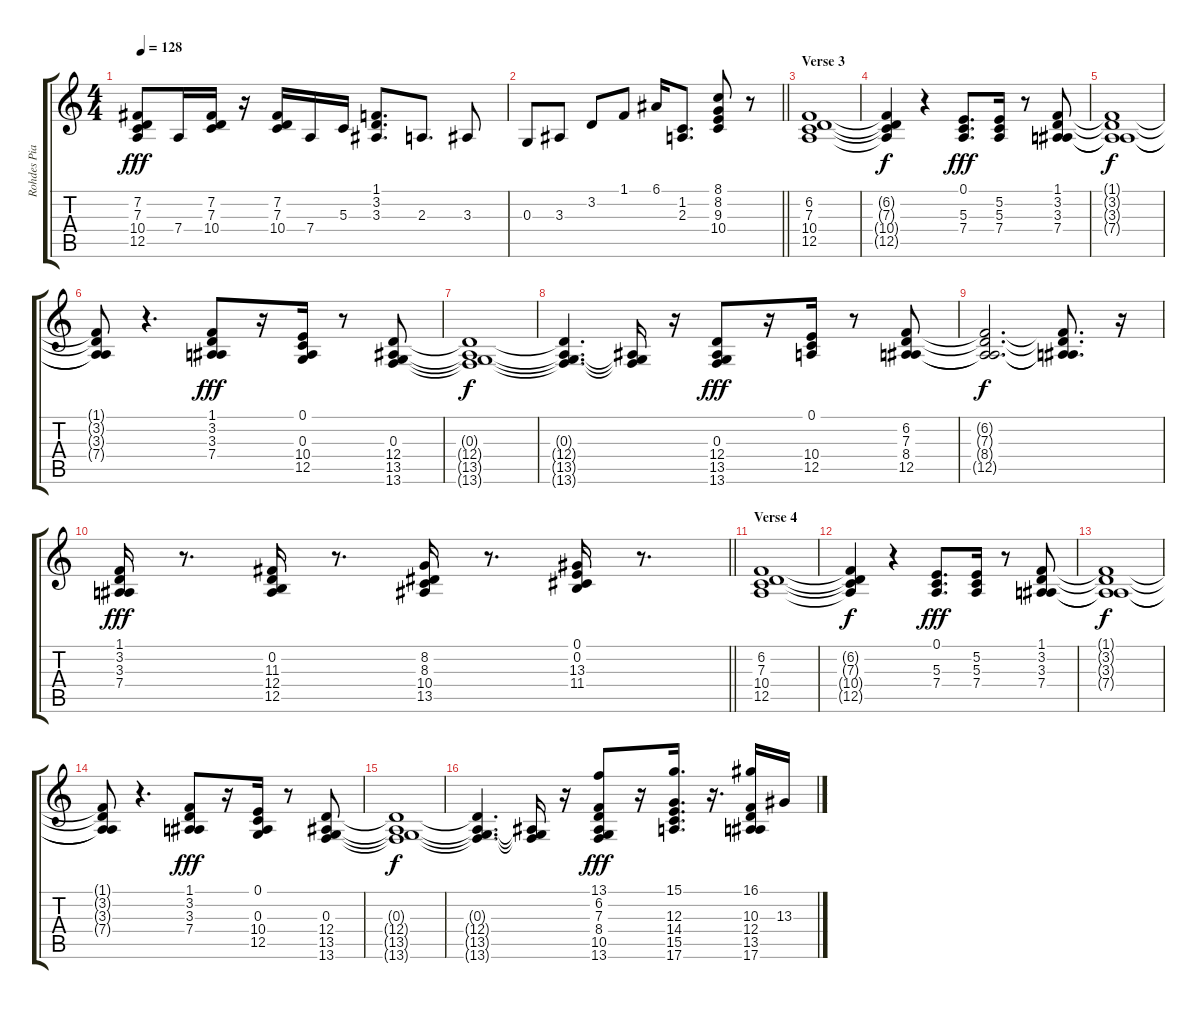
\track ("Rohdes Piano" "Rohdes Pia") {instrument electricpiano1}
\staff {score tabs}
\tuning (E4 B3 G3 D3 A2 E2) {hide}
\ts (4 4)
\tempo 128
\clef g2
\ks c
(7.2 7.3 10.4 12.5).8{dy fff} 7.4.16 (7.2 7.3 10.4).16 r.16 (7.2 7.3 10.4).16 7.4.16 5.3.16 (1.1 3.2 3.3).8{d} 2.3.8{d} 3.3.8 |
\barLineRight lightlight
0.3.8 3.3.8 3.2.8 1.1.8 6.1.16 (1.2 2.3).8{d} (8.1 8.2 9.3 10.4).8 r.8 |
\section ("" "Verse 3")
(6.2 7.3 10.4 12.5).1 |
(6.2{t} 7.3{t} 10.4{t} 12.5{t}).4{dy f} r.4 (0.1 5.3 7.4).8{d dy fff} (5.2 5.3 7.4).16 r.8 (1.1 3.2 3.3 7.4).8 |
(1.1{t} 3.2{t} 3.3{t} 7.4{t}).1{dy f} |
(1.1{t} 3.2{t} 3.3{t} 7.4{t}).8 r.4{d} (1.1 3.2 3.3 7.4).8{dy fff} r.16 (0.1 0.3 10.4 12.5).16 r.8 (0.3 12.4 13.5 13.6).8 |
(0.3{t} 12.4{t} 13.5{t} 13.6{t}).1{dy f} |
(0.3{t} 12.4{t} 13.5{t} 13.6{t}).4{d} (0.3{t} 13.5{t} 13.6{t}).16 r.16 (0.3 12.4 13.5 13.6).8{dy fff} r.16 (0.1 10.4 12.5).16 r.8 (6.2 7.3 8.4 12.5).8 |
(6.2{t} 7.3{t} 8.4{t} 12.5{t}).2{d dy f} (6.2{t} 7.3{t} 8.4{t} 12.5{t}).8{d} r.16 |
\barLineRight lightlight
(1.1 3.2 3.3 7.4).16{dy fff} r.8{d} (0.2 11.3 12.4 12.5).16 r.8{d} (8.2 8.3 10.4 13.5).16 r.8{d} (0.1 0.2 13.3 11.4).16 r.8{d} |
\section ("" "Verse 4")
(6.2 7.3 10.4 12.5).1 |
(6.2{t} 7.3{t} 10.4{t} 12.5{t}).4{dy f} r.4 (0.1 5.3 7.4).8{d dy fff} (5.2 5.3 7.4).16 r.8 (1.1 3.2 3.3 7.4).8 |
(1.1{t} 3.2{t} 3.3{t} 7.4{t}).1{dy f} |
(1.1{t} 3.2{t} 3.3{t} 7.4{t}).8 r.4{d} (1.1 3.2 3.3 7.4).8{dy fff} r.16 (0.1 0.3 10.4 12.5).16 r.8 (0.3 12.4 13.5 13.6).8 |
(0.3{t} 12.4{t} 13.5{t} 13.6{t}).1{dy f} |
(0.3{t} 12.4{t} 13.5{t} 13.6{t}).4{d} (0.3{t} 13.5{t} 13.6{t}).16 r.16 (13.1 6.2 7.3 8.4 10.5 13.6).8{dy fff} r.16 (15.1 12.3 14.4 15.5 17.6).16{d} r.16{d} (16.1 10.3 12.4 13.5 17.6).16 13.3.16
